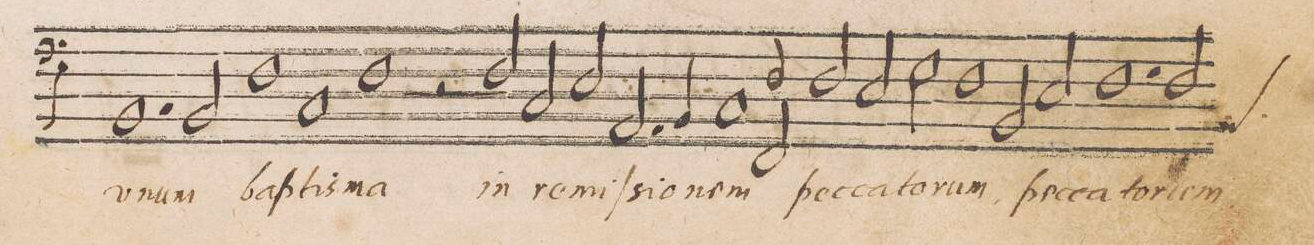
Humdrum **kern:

**kern	**text
*I"BASSVS	*
*clefF5	*
*k[]	*
*met(C|)	*
*M2/1	*
1.GG	v-
2GG/	-num
=176-	=176-
1D	bap-
1AA	-tis-
=177-	=177-
1D	-ma
2r	.
2D/	in
=178-	=178-
2AA/	re-
2C/	-miſ-
2.FF/	-si-
4GG/	-o-
=179-	=179-
*^	*
1AA	1ryy	-nem
2DD/	2D/	.
2D/	2ryy	pec-
*v	*v	*
=180-	=180-
2C/	-ca-
2E\	-to-
1D	-rum,
=181-	=181-
2GG/	pec-
2C/	-ca-
1.D	-to-
=182-	=182-
*custos:GG	*
2D/	-rum
*-	*-
